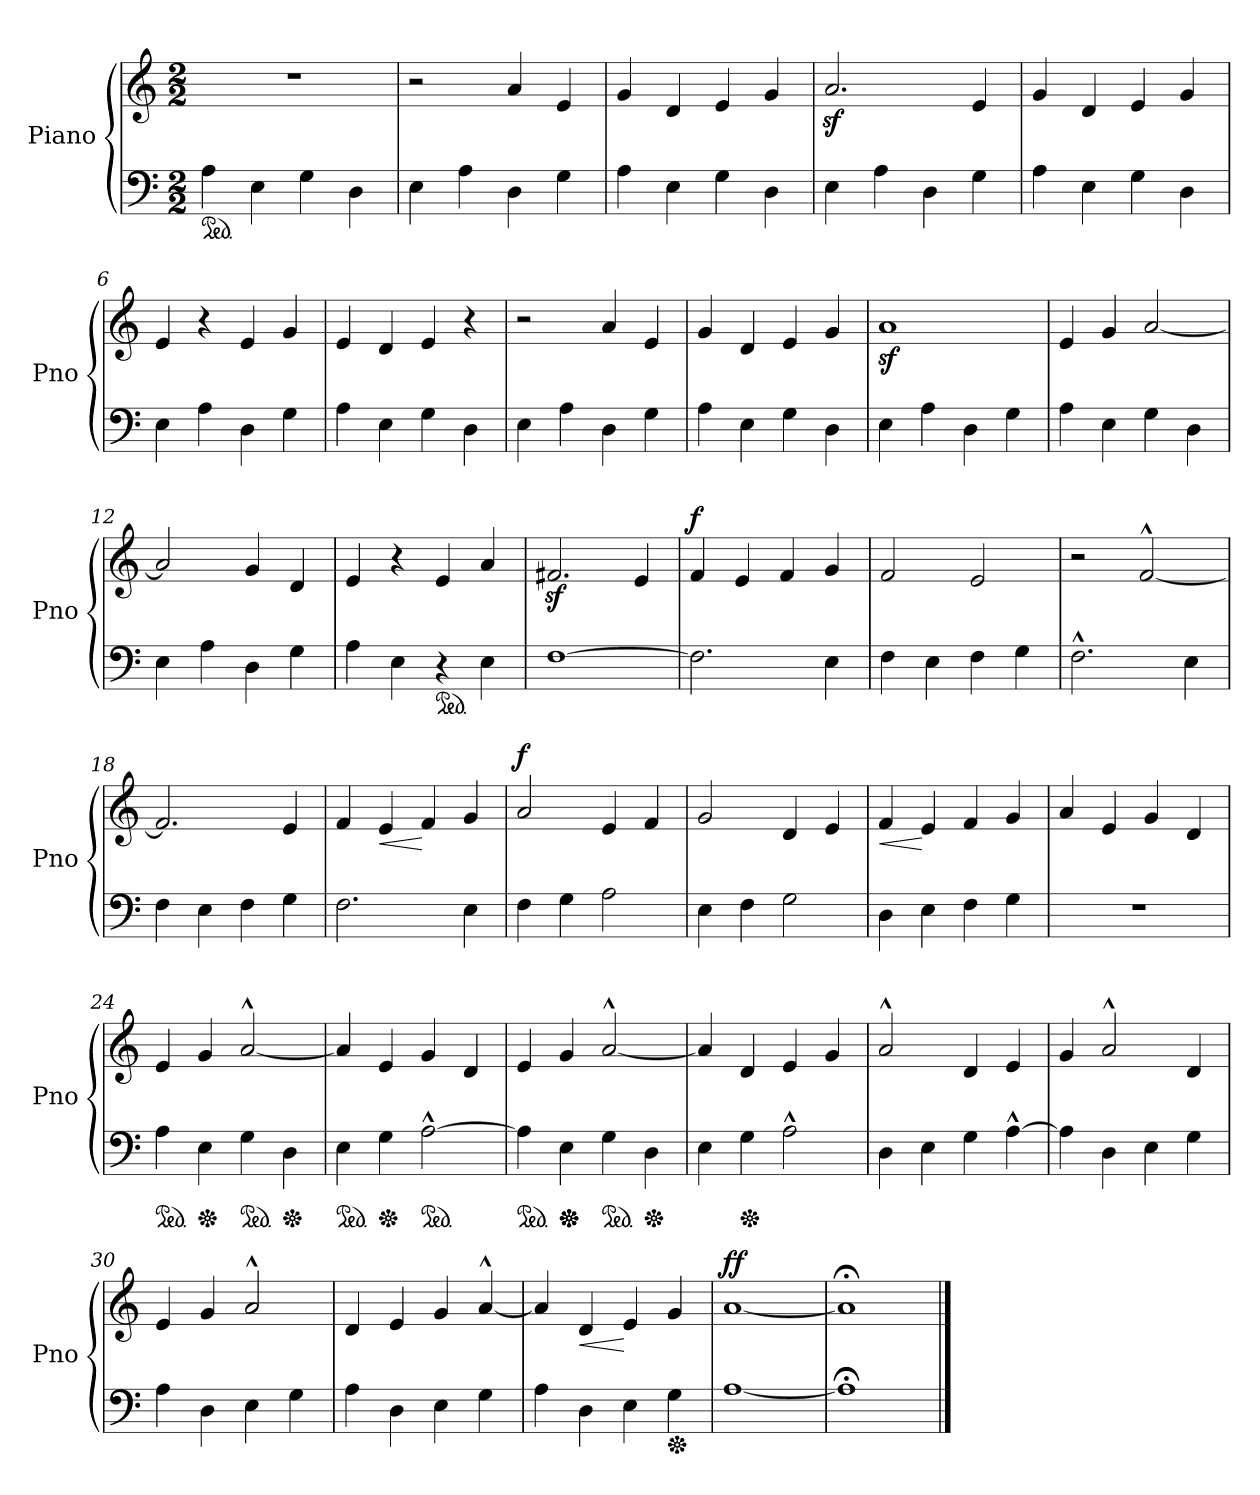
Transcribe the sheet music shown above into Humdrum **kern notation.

**kern	**kern	**dynam
*part2	*part1	*part1
*staff2	*staff1	*staff1
*I"Piano	*I"Piano	*
*I'Pno	*I'Pno	*
*clefF4	*clefG2	*
*M2/2	*M2/2	*
*MM264	*MM264	*
*ped	*	*
=1	=1	=1
4A\	1r	.
4E\	.	.
4G\	.	.
4D\	.	.
=2	=2	=2
4E\	2r	.
4A\	.	.
4D\	4a/	.
4G\	4e/	.
=3	=3	=3
4A\	4g/	.
4E\	4d/	.
4G\	4e/	.
4D\	4g/	.
=4	=4	=4
4E\	2.az>/	.
4A\	.	.
4D\	.	.
4G\	4e/	.
=5	=5	=5
4A\	4g/	.
4E\	4d/	.
4G\	4e/	.
4D\	4g/	.
=6	=6	=6
4E\	4e/	.
4A\	4r	.
4D\	4e/	.
4G\	4g/	.
!!LO:LB:g=z
=7	=7	=7
4A\	4e/	.
4E\	4d/	.
4G\	4e/	.
4D\	4r	.
=8	=8	=8
4E\	2r	.
4A\	.	.
4D\	4a/	.
4G\	4e/	.
=9	=9	=9
4A\	4g/	.
4E\	4d/	.
4G\	4e/	.
4D\	4g/	.
=10	=10	=10
4E\	1az>/	.
4A\	.	.
4D\	.	.
4G\	.	.
=11	=11	=11
4A\	4e/	.
4E\	4g/	.
4G\	[2a/	.
4D\	.	.
=12	=12	=12
4E\	2a/]	.
4A\	.	.
4D\	4g/	.
4G\	4d/	.
=13	=13	=13
4A\	4e/	.
4E\	4r	.
*ped	*	*
4r	4e/	.
4E\	4a/	.
!!LO:LB:g=z
=14	=14	=14
[1F\	2.f#Xz>/	.
.	4e/	.
=15	=15	=15
!	!	!LO:DY:a
2.F\]	4f/	f
.	4e/	.
.	4f/	.
4E\	4g/	.
=16	=16	=16
4F\	2f/	.
4E\	.	.
4F\	2e/	.
4G\	.	.
=17	=17	=17
2.F^^\	2r	.
.	[2f^^/	.
4E\	.	.
=18	=18	=18
4F\	2.f/]	.
4E\	.	.
4F\	.	.
4G\	4e/	.
=19	=19	=19
2.F\	4f/	.
!	!	!LO:HP:b
.	4e/	<
.	4f/	[
4E\	4g/	.
=20	=20	=20
!	!	!LO:DY:a
4F\	2a/	f
4G\	.	.
2A\	4e/	.
.	4f/	.
!!LO:LB:g=z
=21	=21	=21
4E\	2g/	.
4F\	.	.
2G\	4d/	.
.	4e/	.
=22	=22	=22
!	!	!LO:HP:b
4D\	4f/	<
4E\	4e/	[
4F\	4f/	.
4G\	4g/	.
=23	=23	=23
1r	4a/	.
.	4e/	.
.	4g/	.
.	4d/	.
=24	=24	=24
*ped	*	*
4A\	4e/	.
*Xped	*	*
4E\	4g/	.
*ped	*	*
4G\	[2a^^/	.
*Xped	*	*
4D\	.	.
=25	=25	=25
*ped	*	*
4E\	4a/]	.
*Xped	*	*
4G\	4e/	.
*ped	*	*
[2A^^\	4g/	.
.	4d/	.
=26	=26	=26
*ped	*	*
4A\]	4e/	.
*Xped	*	*
*Xped	*	*
4E\	4g/	.
*ped	*	*
4G\	[2a^^/	.
*Xped	*	*
4D\	.	.
!!LO:LB:g=z
=27	=27	=27
4E\	4a/]	.
*Xped	*	*
4G\	4d/	.
2A^^\	4e/	.
.	4g/	.
=28	=28	=28
4D\	2a^^/	.
4E\	.	.
4G\	4d/	.
[4A^^\	4e/	.
=29	=29	=29
4A\]	4g/	.
4D\	2a^^/	.
4E\	.	.
4G\	4d/	.
=30	=30	=30
4A\	4e/	.
4D\	4g/	.
4E\	2a^^/	.
4G\	.	.
=31	=31	=31
4A\	4d/	.
4D\	4e/	.
4E\	4g/	.
4G\	[4a^^/	.
=32	=32	=32
4A\	4a/]	.
!	!	!LO:HP:b
4D\	4d/	<
4E\	4e/	[
*Xped	*	*
4G\	4g/	.
=33	=33	=33
!	!	!LO:DY:a
[1A/	[1a/	ff
=34	=34	=34
1A;/]	1a;/]	.
==	==	==
*-	*-	*-
